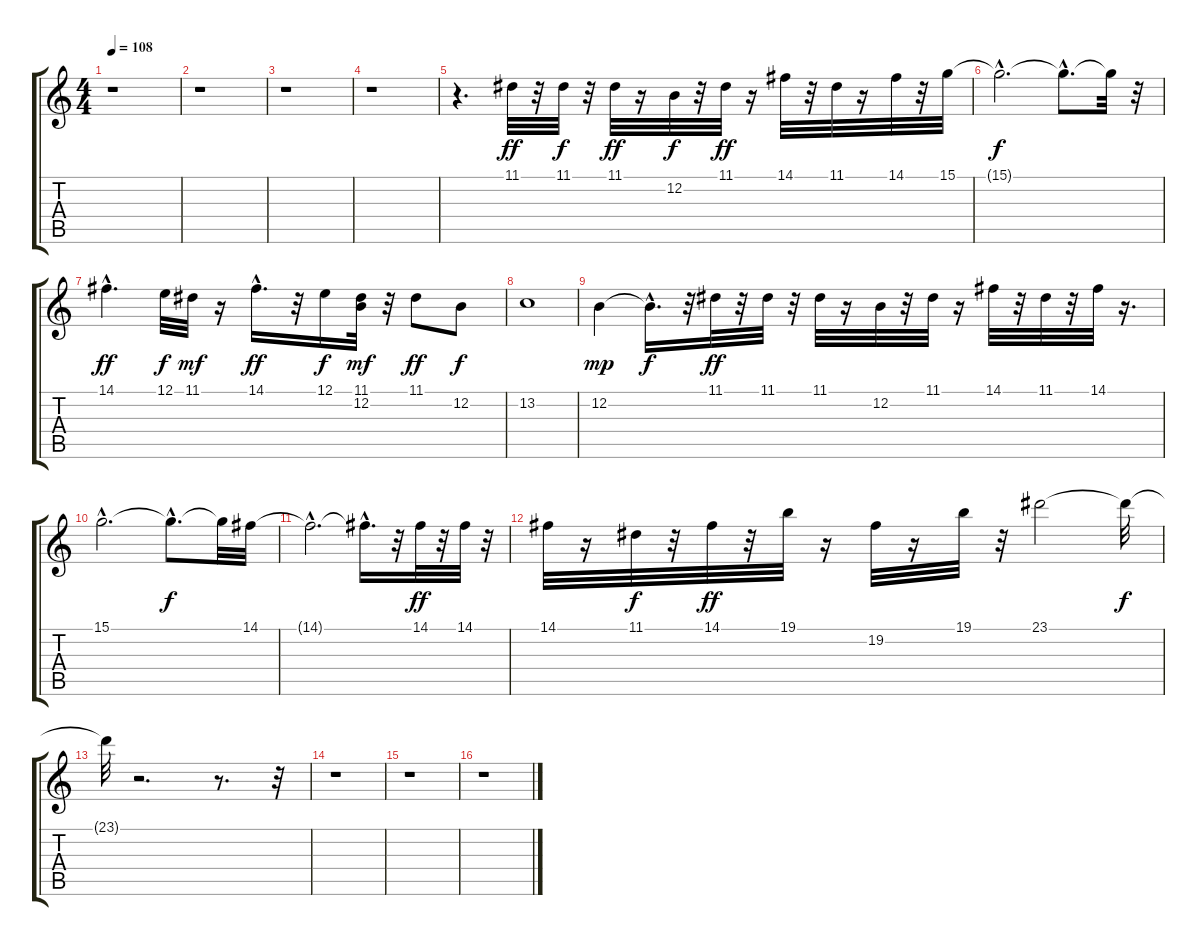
\track "" {instrument trumpet}
\staff {score tabs}
\tuning (E4 B3 G3 D3 A2 E2) {hide}
\ts (4 4)
\tempo 108
\clef g2
\ks c
r.1{dy ff} |
r.1 |
r.1 |
r.1 |
r.4{d} 11.1.32{balance 6} r.32 11.1.32{dy f} r.32 11.1.32{dy ff} r.16 12.2.32{dy f} r.32 11.1.32{dy ff} r.16 14.1.32 r.32 11.1.32 r.16 14.1.32 r.32 15.1.32 |
15.1{hac t}.2{d dy f} 15.1{hac t}.8{d} 15.1{t}.32 r.32 |
14.1{hac}.4{d dy ff} 12.1.32{dy f} 11.1.32{dy mf} r.16 14.1{hac}.16{d dy ff} r.32 12.1.16{dy f} (11.1 12.2).32{dy mf} r.32 11.1.8{dy ff} 12.2.8{dy f} |
13.2.1 |
12.2.4{dy mp} 12.2{hac t}.16{d dy f} r.32 11.1.32{dy ff} r.32 11.1.32 r.32 11.1.32 r.16 12.2.32 r.32 11.1.32 r.16 14.1.32 r.32 11.1.32 r.32 14.1.32 r.16{d} |
15.1{hac}.2{d} 15.1{hac t}.8{d dy f} 15.1{t}.32 14.1.32 |
14.1{hac t}.2{d} 14.1{hac t}.16{d} r.32 14.1.32{dy ff} r.32 14.1.32 r.32 |
14.1.32 r.16 11.1.32{dy f} r.32 14.1.32{dy ff} r.32 19.1.32 r.16 19.2.32 r.16 19.1.32 r.32 23.1.2 23.1{t}.32{dy f} |
23.1{t}.32 r.2{d} r.8{d} r.32 |
r.1 |
r.1 |
r.1
